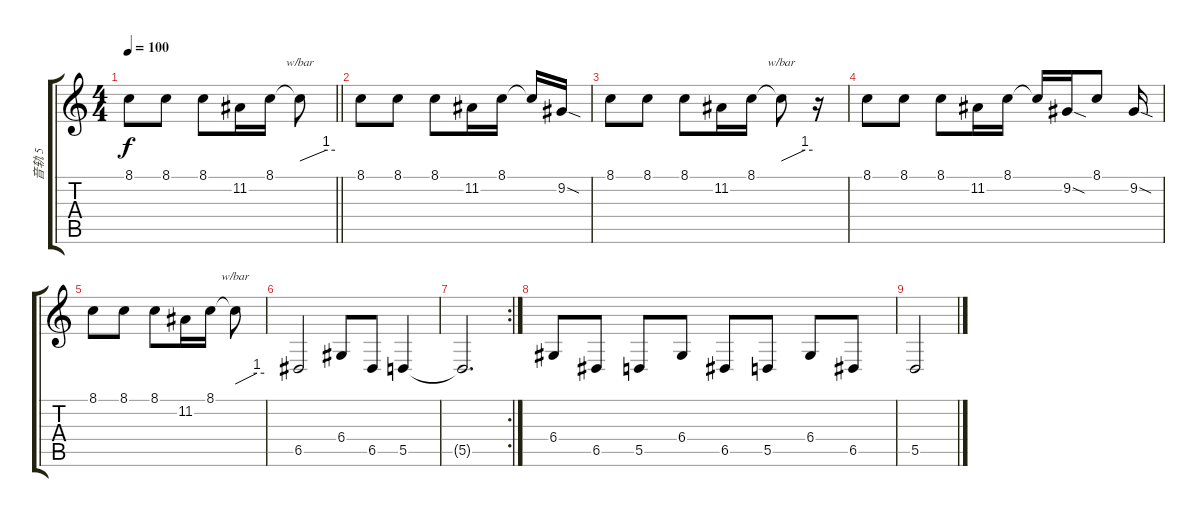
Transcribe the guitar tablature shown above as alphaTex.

\track ("音轨 5" "音轨 5") {instrument brasssection}
\staff {score tabs}
\tuning (E4 B3 G3 D3 A2 E2) {hide}
\ts (4 4)
\tempo 100
\clef g2
\barLineRight lightlight
\ks c
8.1.8{dy f} 8.1.8 8.1.8 11.2.16 8.1.16 8.1{t}.8{tbe (custom default 0 0 45 4 60 4)} |
\section ("" "")
8.1.8 8.1.8 8.1.8 11.2.16 8.1.16 8.1{t}.16 9.2{sod}.16 |
8.1.8 8.1.8 8.1.8 11.2.16 8.1.16 8.1{t}.8{tbe (custom default 0 0 45 4 60 4)} r.16 |
8.1.8 8.1.8 8.1.8 11.2.16 8.1.16 8.1{t}.16 9.2{sod}.16 8.1.8 9.2{sod}.16 |
8.1.8 8.1.8 8.1.8 11.2.16 8.1.16 8.1{t}.8{tbe (custom default 0 0 45 4 60 4)} |
6.5.2 6.4.8 6.5.8 5.5.4 |
\rc 2
5.5{t}.2{d} |
6.4.8 6.5.8 5.5.8 6.4.8 6.5.8{txt ""} 5.5.8 6.4.8 6.5.8 |
5.5.2
